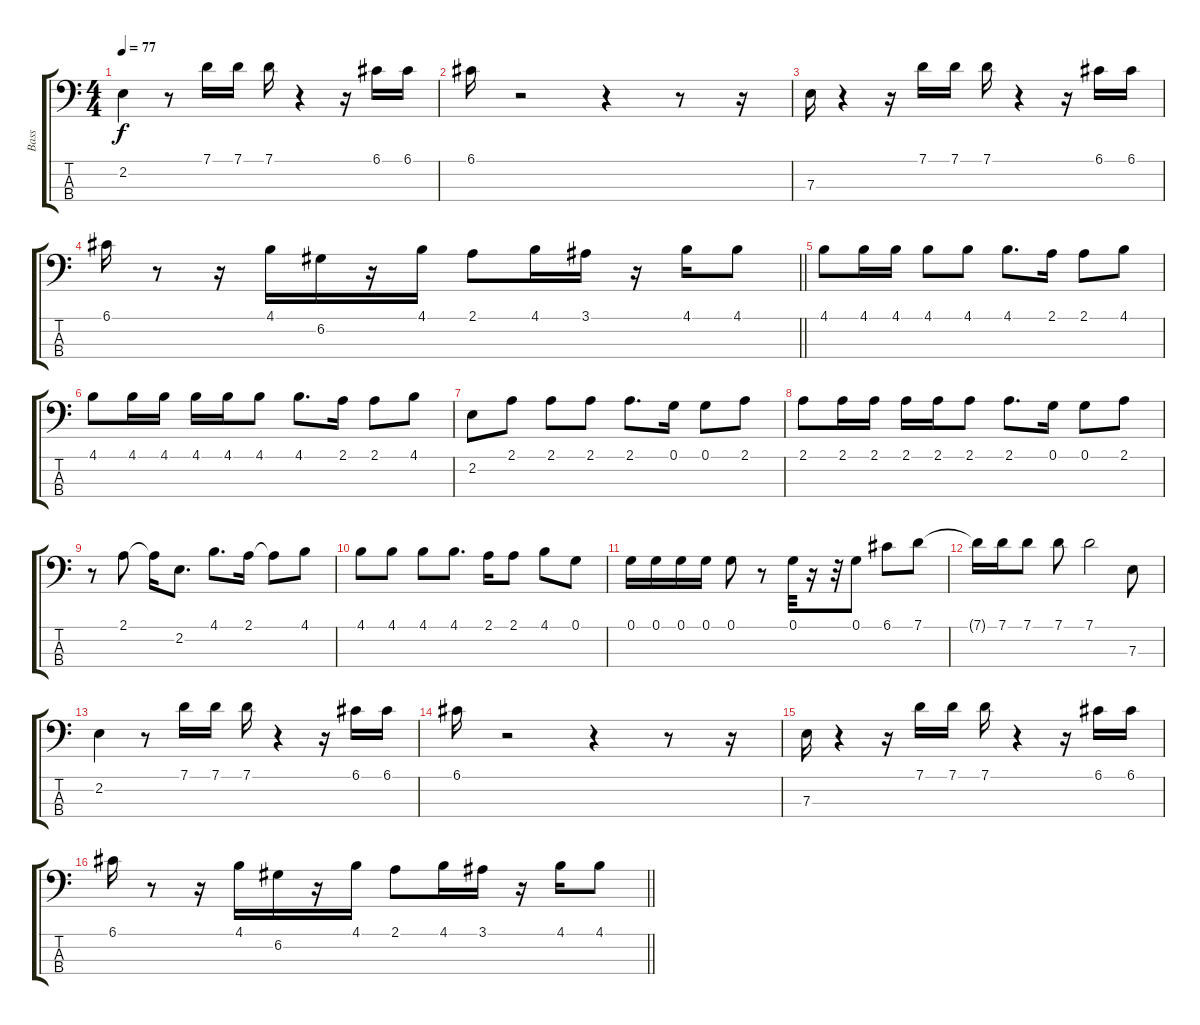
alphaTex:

\track ("Bass" "Bass") {instrument electricbassfinger}
\staff {score tabs}
\tuning (G2 D2 A1 E1) {hide}
\ts (4 4)
\tempo 77
\clef f4
\ks c
2.2.4{dy f} r.8 7.1.16 7.1.16 7.1.16 r.4 r.16 6.1.16 6.1.16 |
6.1.16 r.2 r.4 r.8 r.16 |
7.3.16 r.4 r.16 7.1.16 7.1.16 7.1.16 r.4 r.16 6.1.16 6.1.16 |
\barLineRight lightlight
6.1.16 r.8 r.16 4.1.16 6.2.16 r.16 4.1.16 2.1.8 4.1.16 3.1.16 r.16 4.1.16 4.1.8 |
4.1.8 4.1.16 4.1.16 4.1.8 4.1.8 4.1.8{d} 2.1.16 2.1.8 4.1.8 |
4.1.8 4.1.16 4.1.16 4.1.16 4.1.16 4.1.8 4.1.8{d} 2.1.16 2.1.8 4.1.8 |
2.2.8 2.1.8 2.1.8 2.1.8 2.1.8{d} 0.1.16 0.1.8 2.1.8 |
2.1.8 2.1.16 2.1.16 2.1.16 2.1.16 2.1.8 2.1.8{d} 0.1.16 0.1.8 2.1.8 |
r.8 2.1.8 2.1{t}.16 2.2.8{d} 4.1.8{d} 2.1.16 2.1{t}.8 4.1.8 |
4.1.8 4.1.8 4.1.8 4.1.8{d} 2.1.16 2.1.8 4.1.8 0.1.8 |
0.1.16 0.1.16 0.1.16 0.1.16 0.1.8 r.8 0.1.32 r.16 r.32 0.1.8 6.1.8 7.1.8 |
7.1{t}.16 7.1.16 7.1.8 7.1.8 7.1.2 7.3.8 |
2.2.4 r.8 7.1.16 7.1.16 7.1.16 r.4 r.16 6.1.16 6.1.16 |
6.1.16 r.2 r.4 r.8 r.16 |
7.3.16 r.4 r.16 7.1.16 7.1.16 7.1.16 r.4 r.16 6.1.16 6.1.16 |
\barLineRight lightlight
6.1.16 r.8 r.16 4.1.16 6.2.16 r.16 4.1.16 2.1.8 4.1.16 3.1.16 r.16 4.1.16 4.1.8
